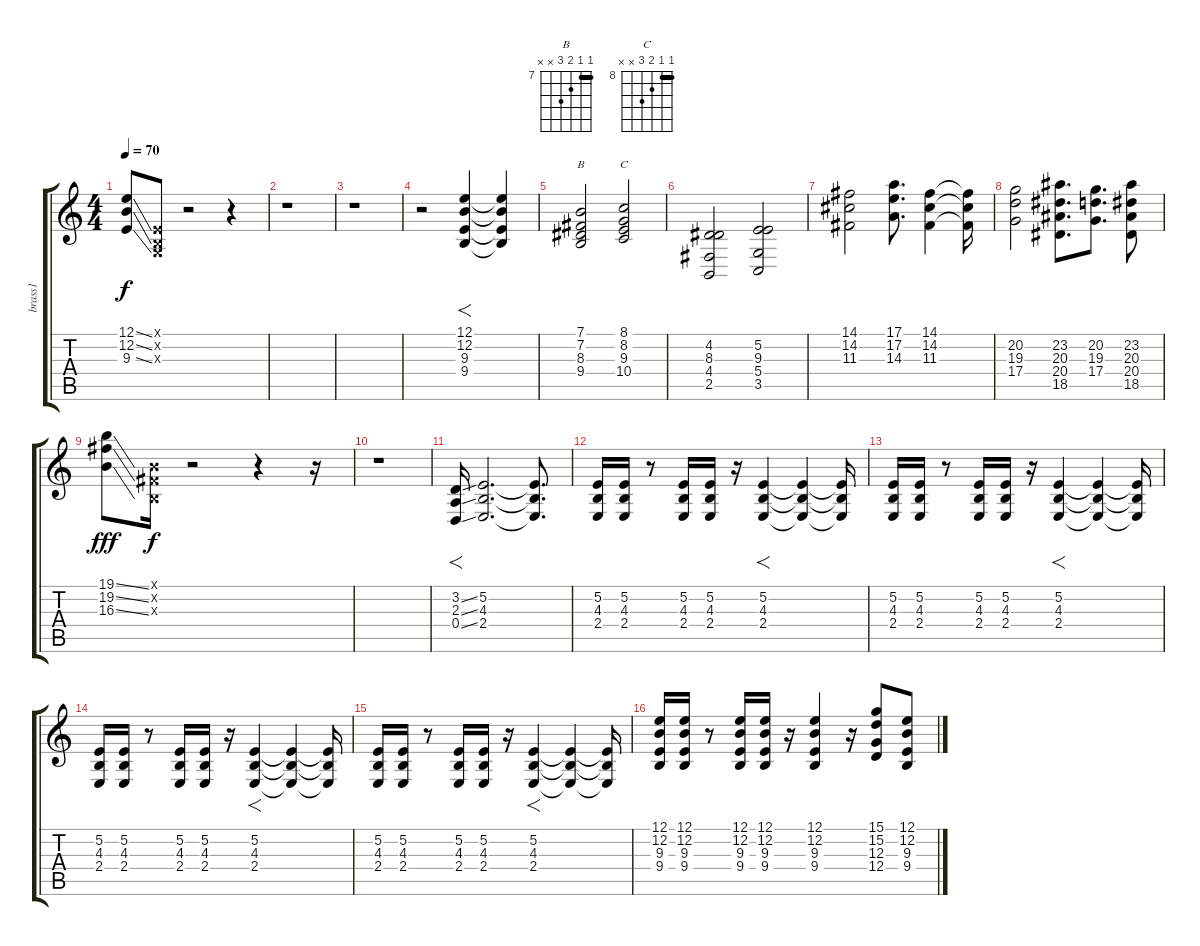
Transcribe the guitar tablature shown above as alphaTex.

\track ("brass1" "brass1") {instrument trombone}
\staff {score tabs}
\tuning (E4 B3 G3 D3 A2 E2) {hide}
\chord ("B" 7 7 8 9 x x) {firstfret 7 barre 7}
\chord ("C" 8 8 9 10 x x) {firstfret 8 barre 8}
\ts (4 4)
\tempo 70
\clef g2
\ks c
(12.1{ss} 12.2{ss} 9.3{ss}).8{dy f} (0.1{x} 0.2{x} 0.3{x}).8 r.2 r.4 |
r.1 |
r.1 |
r.2 (12.1 12.2 9.3 9.4).4{f} (12.1{t} 12.2{t} 9.3{t} 9.4{t}).4 |
(7.1 7.2 8.3 9.4).2{ch "B"} (8.1 8.2 9.3 10.4).2{ch "C"} |
(4.2 8.3 4.4 2.5).2 (5.2 9.3 5.4 3.5).2 |
(14.1 14.2 11.3).2 (17.1 17.2 14.3).8{d} (14.1 14.2 11.3).4 (14.1{t} 14.2{t} 11.3{t}).16 |
(20.2 19.3 17.4).2 (23.2 20.3 20.4 18.5).8{d} (20.2 19.3 17.4).8{d} (23.2 20.3 20.4 18.5).8 |
(19.1{ss} 19.2{ss} 16.3{ss}).8{dy fff} (7.1{x} 7.2{x} 4.3{x}).16{dy f} r.2 r.4 r.16 |
r.1 |
(3.2{ss} 2.3{ss} 0.4{ss}).16{f} (5.2 4.3 2.4).2{d} (5.2{t} 4.3{t} 2.4{t}).8{d} |
(5.2 4.3 2.4).16 (5.2 4.3 2.4).16 r.8 (5.2 4.3 2.4).16 (5.2 4.3 2.4).16 r.16 (5.2 4.3 2.4).4{f} (5.2{t} 4.3{t} 2.4{t}).4 (5.2{t} 4.3{t} 2.4{t}).16 |
(5.2 4.3 2.4).16 (5.2 4.3 2.4).16 r.8 (5.2 4.3 2.4).16 (5.2 4.3 2.4).16 r.16 (5.2 4.3 2.4).4{f} (5.2{t} 4.3{t} 2.4{t}).4 (5.2{t} 4.3{t} 2.4{t}).16 |
(5.2 4.3 2.4).16 (5.2 4.3 2.4).16 r.8 (5.2 4.3 2.4).16 (5.2 4.3 2.4).16 r.16 (5.2 4.3 2.4).4{f} (5.2{t} 4.3{t} 2.4{t}).4 (5.2{t} 4.3{t} 2.4{t}).16 |
(5.2 4.3 2.4).16 (5.2 4.3 2.4).16 r.8 (5.2 4.3 2.4).16 (5.2 4.3 2.4).16 r.16 (5.2 4.3 2.4).4{f} (5.2{t} 4.3{t} 2.4{t}).4 (5.2{t} 4.3{t} 2.4{t}).16 |
(12.1 12.2 9.3 9.4).16 (12.1 12.2 9.3 9.4).16 r.8 (12.1 12.2 9.3 9.4).16 (12.1 12.2 9.3 9.4).16 r.16 (12.1 12.2 9.3 9.4).4 r.16 (15.1 15.2 12.3 12.4).8 (12.1 12.2 9.3 9.4).8
